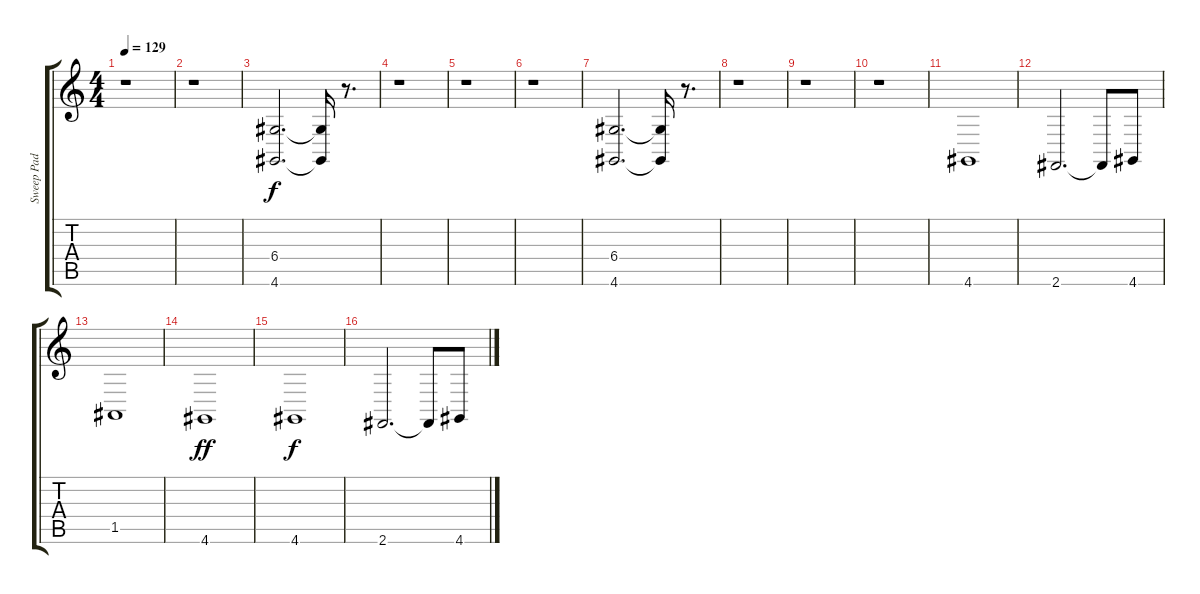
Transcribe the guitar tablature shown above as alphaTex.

\track ("Sweep Pad " "Sweep Pad ") {instrument pad8sweep}
\staff {score tabs}
\tuning (E4 B3 G3 D3 A2 E2) {hide}
\ts (4 4)
\tempo 129
\clef g2
\ks c
r.1{dy ff} |
r.1 |
(6.4 4.6).2{d dy f} (6.4{t} 4.6{t}).16 r.8{d} |
r.1 |
r.1 |
r.1 |
(6.4 4.6).2{d} (6.4{t} 4.6{t}).16 r.8{d} |
r.1 |
r.1 |
r.1 |
4.6.1 |
2.6.2{d} 2.6{t}.8 4.6.8 |
1.5.1 |
4.6.1{dy ff} |
4.6.1{dy f} |
2.6.2{d} 2.6{t}.8 4.6.8
